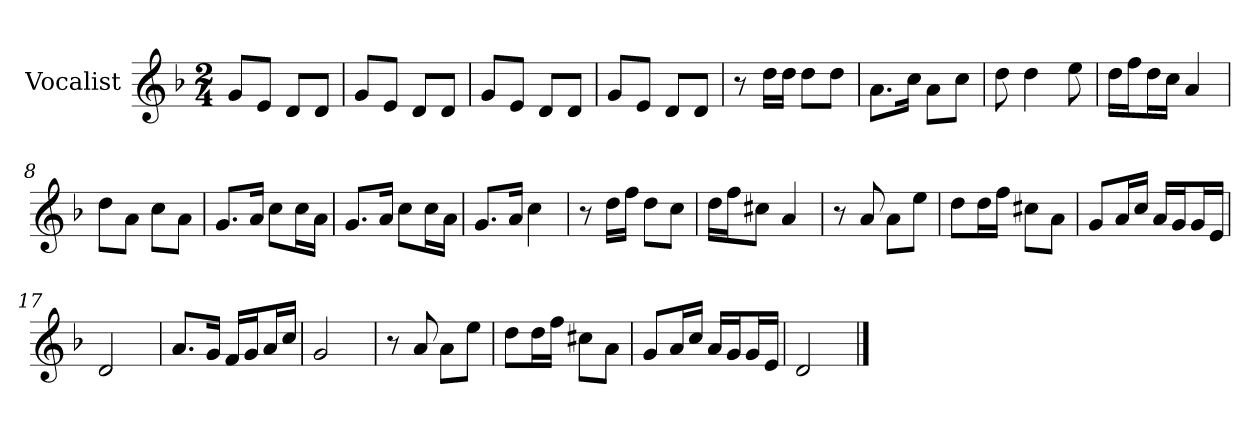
**kern
*part1
*staff1
*I"Vocalist
*k[b-]
*F:
*M2/4
=
8gL
8eJ
8dL
8dJ
=1
8gL
8eJ
8dL
8dJ
=2
8gL
8eJ
8dL
8dJ
=3
8gL
8eJ
8dL
8dJ
=4
8r
16ddLL
16ddJJ
8ddL
8ddJ
=5
8.aL
16ccJk
8aL
8ccJ
=6
8dd
4dd
8ee
=7
16ddLL
16ffJ
16ddL
16ccJJ
4a
=8
8ddL
8aJ
8ccL
8aJ
=9
8.gL
16aJk
8ccL
16ccL
16aJJ
=10
8.gL
16aJk
8ccL
16ccL
16aJJ
=11
8.gL
16aJk
4cc
=12
8r
16ddLL
16ffJJ
8ddL
8ccJ
=13
16ddLL
16ffJ
8cc#XJ
4a
=14
8r
8a
8aL
8eeJ
=15
8ddL
16ddL
16ffJJ
8cc#XL
8aJ
=16
8gL
16aL
16ccJJ
16aLL
16gJ
16gL
16eJJ
=17
2d
=18
8.aL
16gJk
16fLL
16gJ
16aL
16ccJJ
=19
2g
=20
8r
8a
8aL
8eeJ
=21
8ddL
16ddL
16ffJJ
8cc#XL
8aJ
=22
8gL
16aL
16ccJJ
16aLL
16gJ
16gL
16eJJ
=23
2d
==
*-
